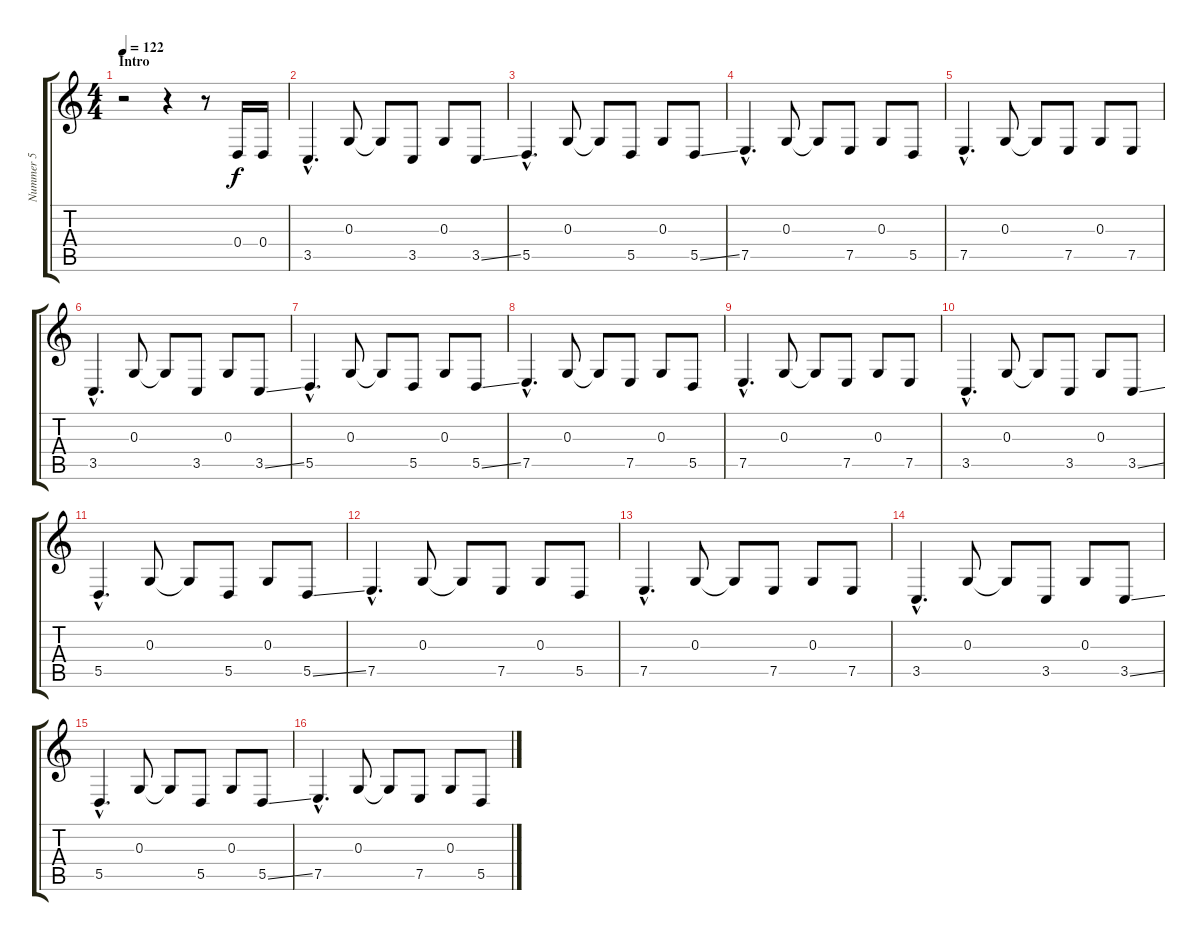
\track ("Nummer 5" "Nummer 5") {instrument tuba}
\staff {score tabs}
\tuning (E4 B3 G3 D3 A2 E2) {hide}
\ts (4 4)
\section ("" "Intro")
\tempo 122
\clef g2
\ks c
r.2{dy f instrument tuba} r.4 r.8 0.4.16 0.4.16 |
3.5{hac}.4{d} 0.3.8 0.3{t}.8 3.5.8 0.3.8 3.5{ss}.8 |
5.5{hac}.4{d} 0.3.8 0.3{t}.8 5.5.8 0.3.8 5.5{ss}.8 |
7.5{hac}.4{d} 0.3.8 0.3{t}.8 7.5.8 0.3.8 5.5.8 |
7.5{hac}.4{d} 0.3.8 0.3{t}.8 7.5.8 0.3.8 7.5.8 |
3.5{hac}.4{d} 0.3.8 0.3{t}.8 3.5.8 0.3.8 3.5{ss}.8 |
5.5{hac}.4{d} 0.3.8 0.3{t}.8 5.5.8 0.3.8 5.5{ss}.8 |
7.5{hac}.4{d} 0.3.8 0.3{t}.8 7.5.8 0.3.8 5.5.8 |
7.5{hac}.4{d} 0.3.8 0.3{t}.8 7.5.8 0.3.8 7.5.8 |
3.5{hac}.4{d} 0.3.8 0.3{t}.8 3.5.8 0.3.8 3.5{ss}.8 |
5.5{hac}.4{d} 0.3.8 0.3{t}.8 5.5.8 0.3.8 5.5{ss}.8 |
7.5{hac}.4{d} 0.3.8 0.3{t}.8 7.5.8 0.3.8 5.5.8 |
7.5{hac}.4{d} 0.3.8 0.3{t}.8 7.5.8 0.3.8 7.5.8 |
3.5{hac}.4{d} 0.3.8 0.3{t}.8 3.5.8 0.3.8 3.5{ss}.8 |
5.5{hac}.4{d} 0.3.8 0.3{t}.8 5.5.8 0.3.8 5.5{ss}.8 |
7.5{hac}.4{d} 0.3.8 0.3{t}.8 7.5.8 0.3.8 5.5.8
